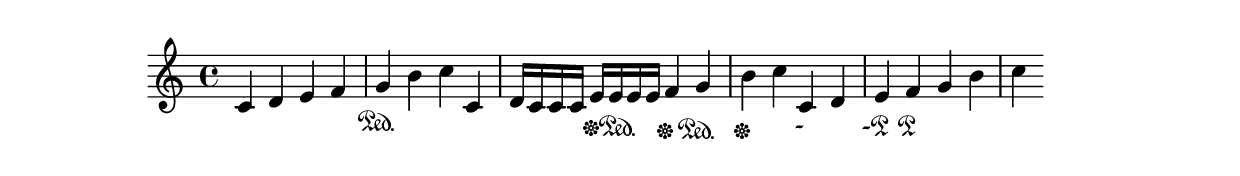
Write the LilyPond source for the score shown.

\version "2.14.0"
\header
{
  texidoc = "The standard piano pedals style comes with Ped symbols.
The pedal string can be also tuned, for example, to a shorter tilde/P variant
at the end of the melody."

}


\context Staff \relative c'{
  c4 d e f g
  \sustainOn b c
  c, d16[  c  c c]  e[ e \sustainOff \sustainOn e e ] f4 \sustainOff 
  g\sustainOn  b \sustainOff c 
  \set Staff.pedalSustainStrings = #'("-" "-P" "P")
  \override Staff.SustainPedal   #'padding = #-2
  c, \sustainOn d e \sustainOff \sustainOn f
  \sustainOff g b c
}

